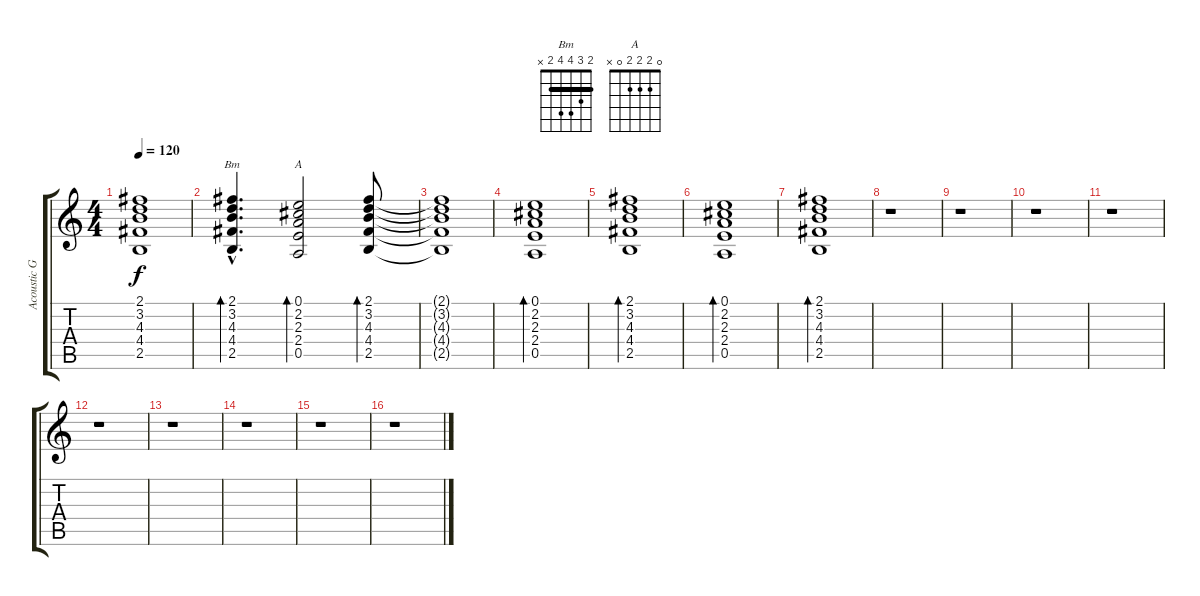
\track ("Acoustic Guitar" "Acoustic G") {instrument acousticguitarsteel}
\staff {score tabs}
\tuning (E4 B3 G3 D3 A2 E2) {hide}
\chord ("Bm" 2 3 4 4 2 x) {barre 2}
\chord ("A" 0 2 2 2 0 x)
\ts (4 4)
\tempo 120
\clef g2
\ks c
(2.1{t} 3.2{t} 4.3{t} 4.4{t} 2.5{t}).1{dy f} |
(2.1{hac} 3.2{hac} 4.3{hac} 4.4{hac} 2.5{hac}).4{d bd 120 ch "Bm"} (0.1 2.2 2.3 2.4 0.5).2{bd 120 ch "A"} (2.1 3.2 4.3 4.4 2.5).8{bd 120} |
(2.1{t} 3.2{t} 4.3{t} 4.4{t} 2.5{t}).1 |
(0.1 2.2 2.3 2.4 0.5).1{bd 120} |
(2.1 3.2 4.3 4.4 2.5).1{bd 120} |
(0.1 2.2 2.3 2.4 0.5).1{bd 120} |
(2.1 3.2 4.3 4.4 2.5).1{bd 120} |
r.1 |
r.1 |
r.1 |
r.1 |
r.1 |
r.1 |
r.1 |
r.1 |
r.1
